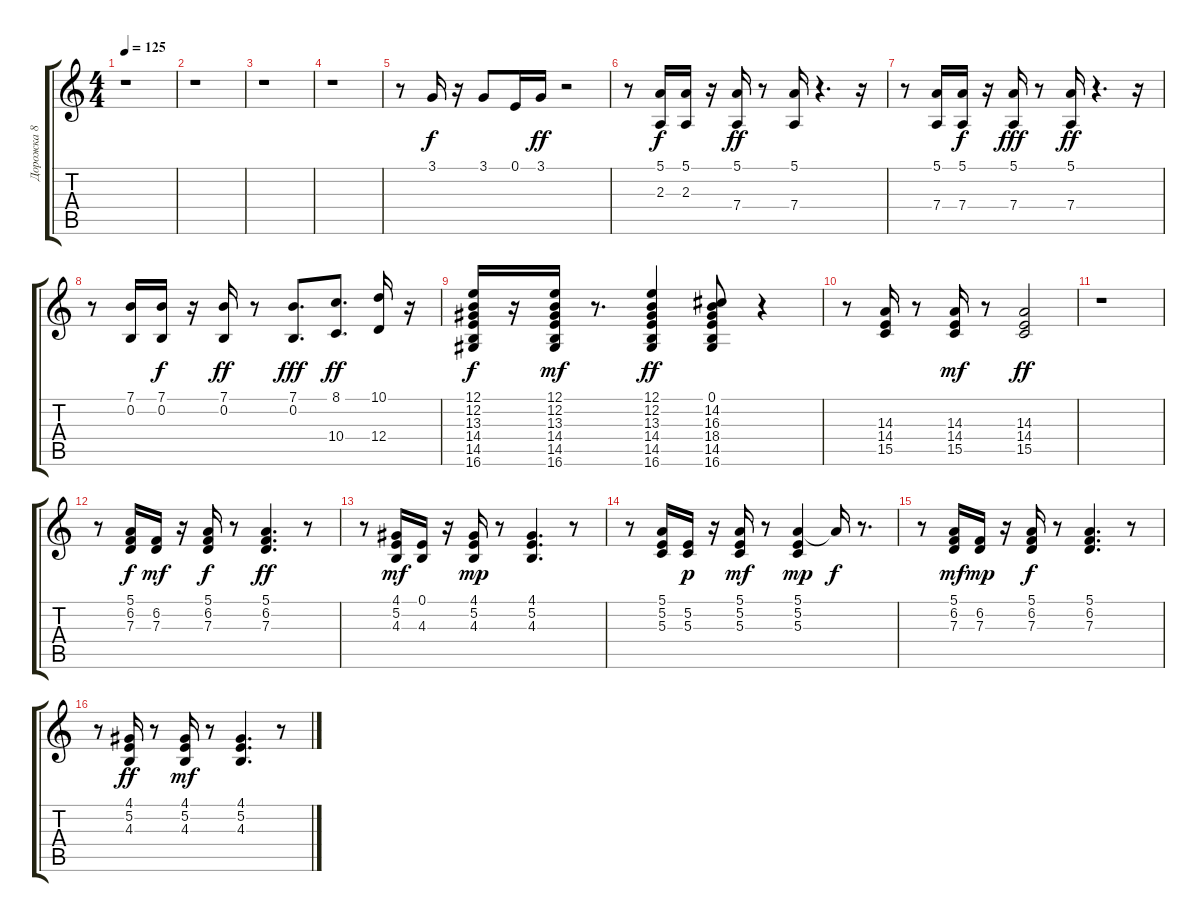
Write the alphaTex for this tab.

\track ("Дорожка 8" "Дорожка 8") {instrument brasssection}
\staff {score tabs}
\tuning (E4 B3 G3 D3 A2 E2) {hide}
\ts (4 4)
\tempo 125
\clef g2
\ks c
r.1{dy ff} |
r.1 |
r.1 |
r.1 |
r.8 3.1.16{dy f} r.16 3.1.8 0.1.16 3.1.16{dy ff} r.2 |
r.8 (5.1 2.3).16{dy f} (5.1 2.3).16 r.16 (5.1 7.4).16{dy ff} r.8 (5.1 7.4).16 r.4{d} r.16 |
r.8 (5.1 7.4).16 (5.1 7.4).16{dy f} r.16 (5.1 7.4).16{dy fff} r.8 (5.1 7.4).16{dy ff} r.4{d} r.16 |
r.8 (7.1 0.2).16 (7.1 0.2).16{dy f} r.16 (7.1 0.2).16{dy ff} r.8 (7.1 0.2).8{d dy fff} (8.1 10.4).8{d dy ff} (10.1 12.4).16 r.16 |
(12.1 12.2 13.3 14.4 14.5 16.6).16{dy f} r.16 (12.1 12.2 13.3 14.4 14.5 16.6).16{dy mf} r.8{d} (12.1 12.2 13.3 14.4 14.5 16.6).4{dy ff} (0.1 14.2 16.3 18.4 14.5 16.6).8 r.4 |
r.8 (14.3 14.4 15.5).16 r.8 (14.3 14.4 15.5).16{dy mf} r.8 (14.3 14.4 15.5).2{dy ff} |
r.1 |
r.8 (5.1 6.2 7.3).16{dy f} (6.2 7.3).16{dy mf} r.16 (5.1 6.2 7.3).16{dy f} r.8 (5.1 6.2 7.3).4{d dy ff} r.8 |
r.8 (4.1 5.2 4.3).16{dy mf} (0.1 4.3).16 r.16 (4.1 5.2 4.3).16{dy mp} r.8 (4.1 5.2 4.3).4{d} r.8 |
r.8 (5.1 5.2 5.3).16 (5.2 5.3).16{dy p} r.16 (5.1 5.2 5.3).16{dy mf} r.8 (5.1 5.2 5.3).4{dy mp} 5.1{t}.16{dy f} r.8{d} |
r.8 (5.1 6.2 7.3).16{dy mf} (6.2 7.3).16{dy mp} r.16 (5.1 6.2 7.3).16{dy f} r.8 (5.1 6.2 7.3).4{d} r.8 |
r.8 (4.1 5.2 4.3).16{dy ff} r.8 (4.1 5.2 4.3).16{dy mf} r.8 (4.1 5.2 4.3).4{d} r.8
